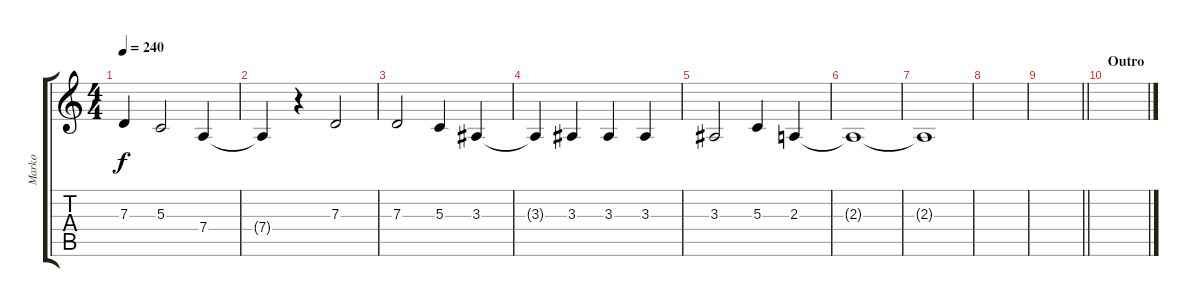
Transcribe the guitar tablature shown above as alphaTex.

\track ("Marko" "Marko") {instrument cello}
\staff {score tabs}
\tuning (E4 B3 G3 D3 A2 E2) {hide}
\ts (4 4)
\tempo 240
\clef g2
\ks c
7.3{t}.4{dy f} 5.3.2 7.4.4 |
7.4{t}.4 r.4 7.3.2 |
7.3.2 5.3.4 3.3.4 |
3.3{t}.4 3.3.4 3.3.4 3.3.4 |
3.3.2 5.3.4 2.3.4 |
2.3{t}.1 |
2.3{t}.1 |
|
\barLineRight lightlight
|
\section ("" "Outro")
